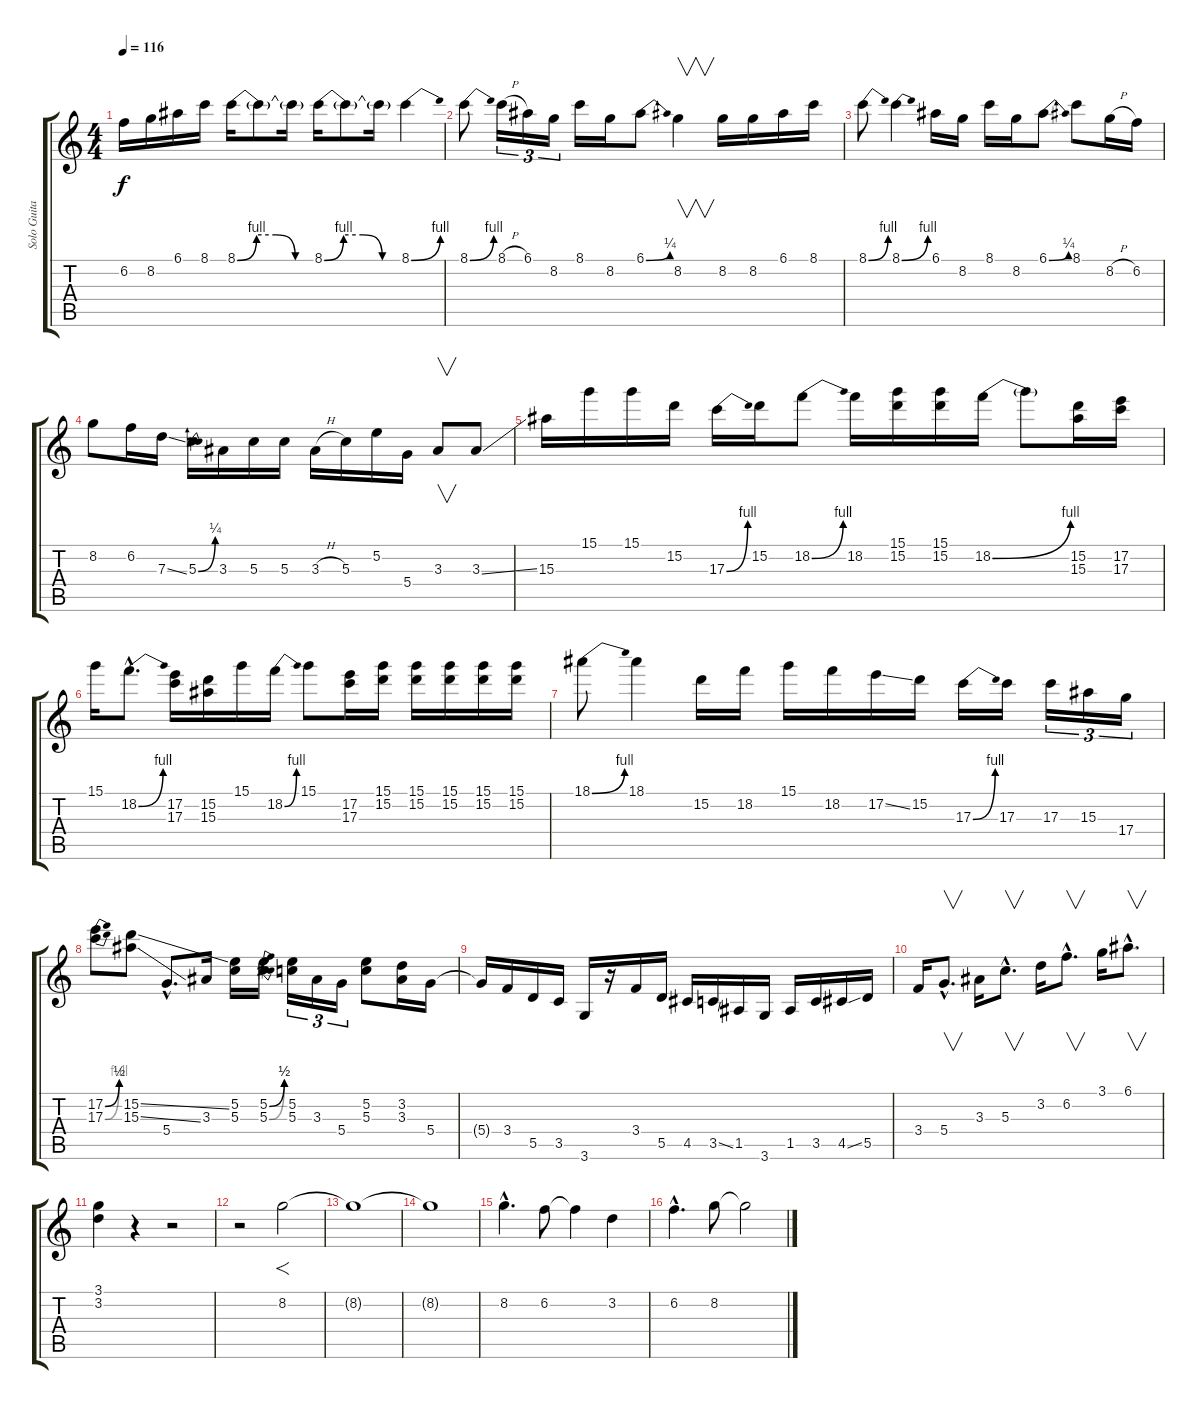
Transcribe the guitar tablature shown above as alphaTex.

\track ("Solo Guitar" "Solo Guita") {instrument overdrivenguitar}
\staff {score tabs}
\tuning (E4 B3 G3 D3 A2 E2) {hide}
\ts (4 4)
\tempo 116
\clef g2
\ks c
6.2.16{dy f} 8.2.16 6.1.16 8.1.16 8.1{be (custom 0 0 15 4 30 4 45 0 60 0)}.16 8.1{t}.8 8.1{t}.16 8.1{be (custom 0 0 15 4 30 4 45 0 60 0)}.16 8.1{t}.8 8.1{t}.16 8.1{be (bend 0 0 60 4)}.4 |
8.1{be (bend 0 0 60 4)}.8 8.1{h}.16{tu (3 2)} 6.1.16{tu (3 2)} 8.2.16{tu (3 2)} 8.1.16 8.2.16 6.1{be (bend 0 0 60 1)}.8 8.2.4{v} 8.2.16 8.2.16 6.1.16 8.1.16 |
8.1{be (bend 0 0 60 4)}.8 8.1{be (bend 0 0 60 4)}.4 6.1.16 8.2.16 8.1.16 8.2.16 6.1{be (bend 0 0 60 1)}.8 8.1.8 8.2{h}.16 6.2.16 |
8.2.8 6.2.16 7.3{ss}.16 5.3{be (bend 0 0 60 1)}.16 3.3.16 5.3.16 5.3.16 3.3{h}.16 5.3.16 5.2.16 5.4.16 3.3.8{v} 3.3{ss}.8 |
15.3.16 15.1.16 15.1.16 15.2.16 17.3{be (bend 0 0 60 4)}.16 15.2.16 18.2{be (bend 0 0 60 4)}.8 18.2.16 (15.1 15.2).16 (15.1 15.2).16 18.2{be (bend 0 0 60 4)}.16 18.2{t}.8 (15.2 15.3).16 (17.2 17.3).16 |
15.1.16 18.2{be (bend 0 0 60 4) hac}.8{d} (17.2 17.3).16 (15.2 15.3).16 15.1.16 18.2{be (bend 0 0 60 4)}.16 15.1.8 (17.2 17.3).16 (15.1 15.2).16 (15.1 15.2).16 (15.1 15.2).16 (15.1 15.2).16 (15.1 15.2).16 |
18.1{be (bend 0 0 60 4)}.8 18.1.4 15.2.16 18.2.16 15.1.16 18.2.16 17.2{ss}.16 15.2.16 17.3{be (bend 0 0 60 4)}.16 17.3.16 17.3.16{tu (3 2)} 15.3.16{tu (3 2)} 17.4.16{tu (3 2)} |
(17.2{be (bend 0 0 60 2)} 17.3{be (bend 0 0 60 4)}).8 (15.2{ss} 15.3{ss}).8 5.4{hac}.8{d} 3.3.16 (5.2 5.3).16 (5.2{be (bend 0 0 60 2)} 5.3{be (bend 0 0 60 2)}).16 (5.2 5.3).16{tu (3 2)} 3.3.16{tu (3 2)} 5.4.16{tu (3 2)} (5.2 5.3).8 (3.2 3.3).16 5.4.16 |
5.4{t}.16 3.4.16 5.5.16 3.5.16 3.6.16 r.16 3.4.16 5.5.16 4.5.16 3.5{ss}.16 1.5.16 3.6.16 1.5.16 3.5.16 4.5{ss}.16 5.5.16 |
3.4.16 5.4{hac}.8{v d} 3.3.16 5.3{hac}.8{v d} 3.2.16 6.2{hac}.8{v d} 3.1.16 6.1{hac}.8{v d} |
(3.1 3.2).4 r.4 r.2 |
r.2 8.2.2{f} |
8.2{t}.1 |
8.2{t}.1 |
8.2{hac}.4{d} 6.2.8 6.2{t}.4 3.2.4 |
6.2{hac}.4{d} 8.2.8 8.2{t}.2
